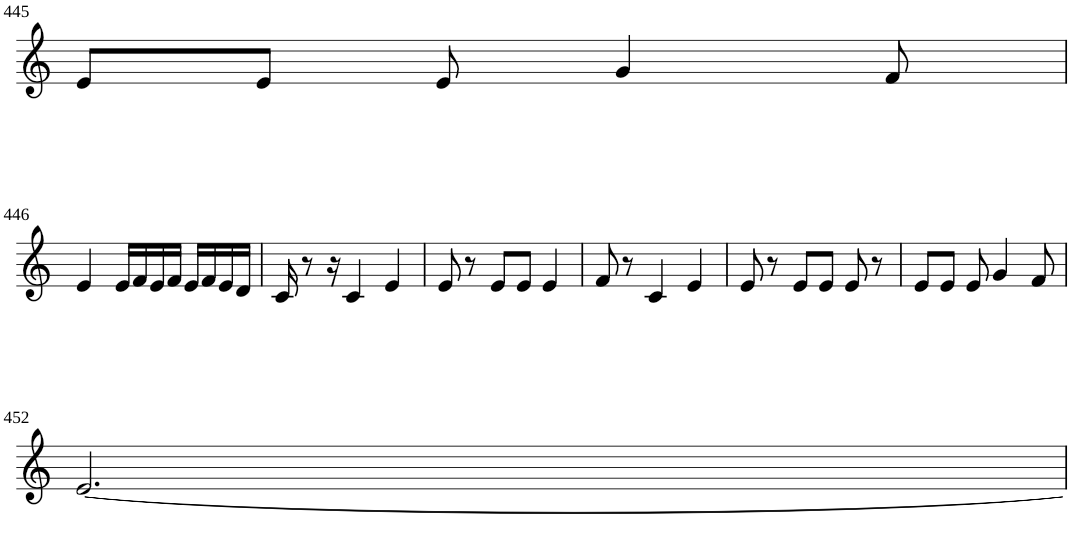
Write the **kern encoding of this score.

**kern
*part1
*staff1
*I"Violin
!!LO:PB:g=z
*clefG2
*k[]
*M3/4
=445
8e/L
8e/J
8e/
4g/
8f/
!!LO:LB:g=z
=446
4e/
16e/LL
16f/
16e/
16f/JJ
16e/LL
16f/
16e/
16d/JJ
=447
16c/
8r
16r
4c/
4e/
=448
8e/
8r
8e/L
8e/J
4e/
=449
8f/
8r
4c/
4e/
=450
8e/
8r
8e/L
8e/J
8e/
8r
=451
8e/L
8e/J
8e/
4g/
8f/
!!LO:LB:g=z
=452
[2.e/
=
*-
